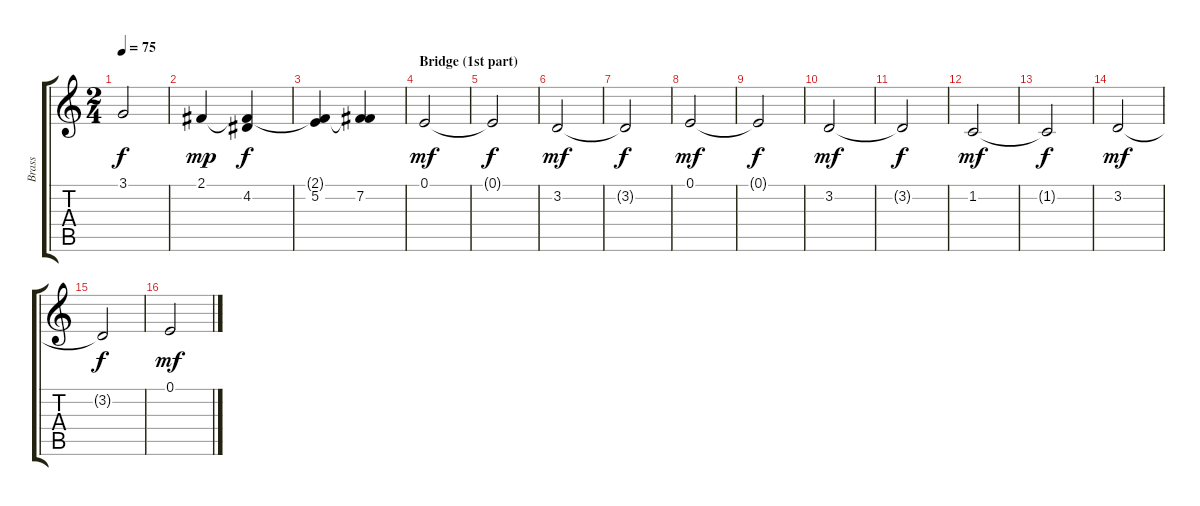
\track ("Brass" "Brass") {instrument frenchhorn}
\staff {score tabs}
\tuning (E4 B3 G3 D3 A2 E2) {hide}
\ts (2 4)
\tempo 75
\clef g2
\ks c
3.1{t}.2{dy f} |
2.1.4{dy mp} (2.1{t} 4.2).4{dy f} |
(2.1{t} 5.2).4 (2.1{t} 7.2).4 |
\section ("" "Bridge (1st part)")
0.1.2{dy mf} |
0.1{t}.2{dy f} |
3.2.2{dy mf} |
3.2{t}.2{dy f} |
0.1.2{dy mf} |
0.1{t}.2{dy f} |
3.2.2{dy mf} |
3.2{t}.2{dy f} |
1.2.2{dy mf} |
1.2{t}.2{dy f} |
3.2.2{dy mf} |
3.2{t}.2{dy f} |
0.1.2{dy mf}
